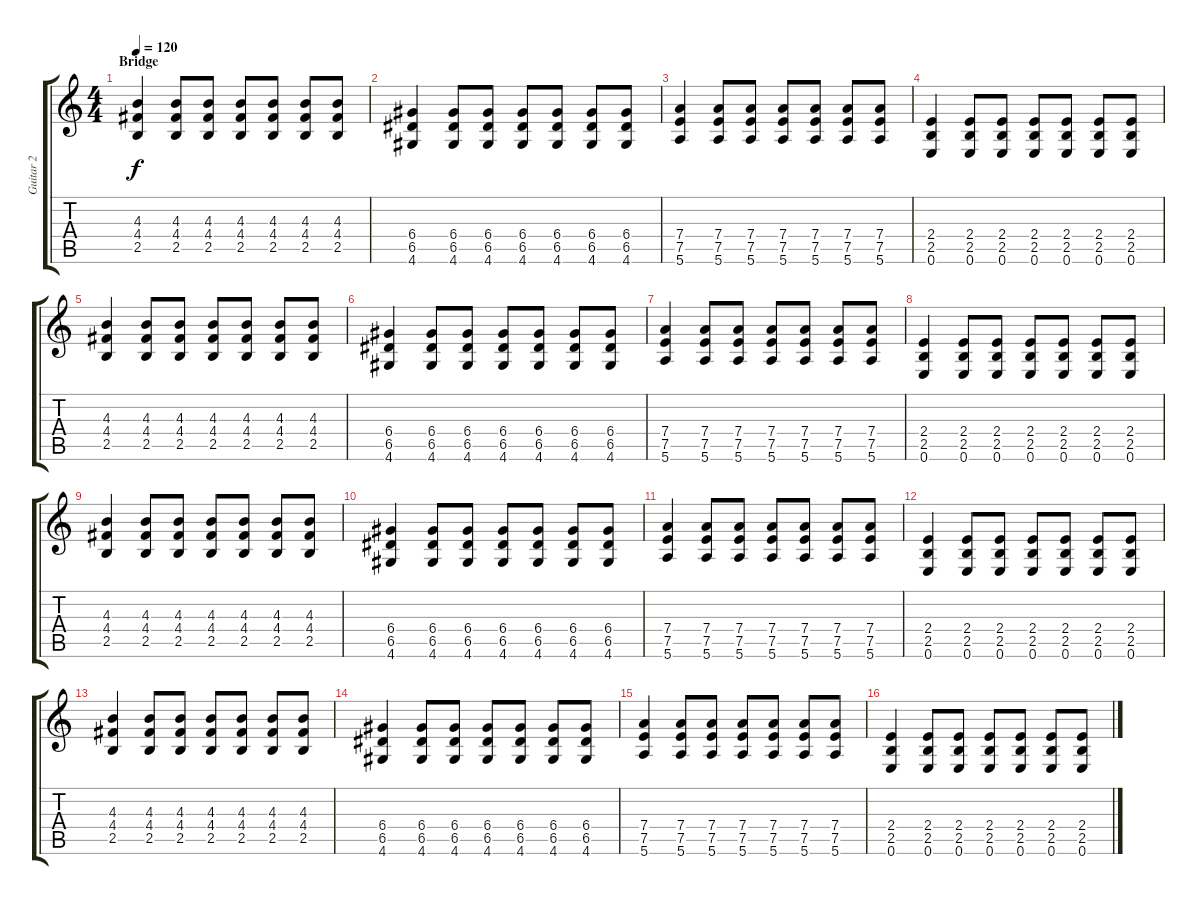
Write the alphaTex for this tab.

\track ("Guitar 2" "Guitar 2") {instrument distortionguitar}
\staff {score tabs}
\tuning (E4 B3 G3 D3 A2 E2) {hide}
\ts (4 4)
\section ("" "Bridge")
\tempo 120
\clef g2
\ks c
(4.3 4.4 2.5).4{dy f} (4.3 4.4 2.5).8 (4.3 4.4 2.5).8 (4.3 4.4 2.5).8 (4.3 4.4 2.5).8 (4.3 4.4 2.5).8 (4.3 4.4 2.5).8 |
(6.4 6.5 4.6).4 (6.4 6.5 4.6).8 (6.4 6.5 4.6).8 (6.4 6.5 4.6).8 (6.4 6.5 4.6).8 (6.4 6.5 4.6).8 (6.4 6.5 4.6).8 |
(7.4 7.5 5.6).4 (7.4 7.5 5.6).8 (7.4 7.5 5.6).8 (7.4 7.5 5.6).8 (7.4 7.5 5.6).8 (7.4 7.5 5.6).8 (7.4 7.5 5.6).8 |
(2.4 2.5 0.6).4 (2.4 2.5 0.6).8 (2.4 2.5 0.6).8 (2.4 2.5 0.6).8 (2.4 2.5 0.6).8 (2.4 2.5 0.6).8 (2.4 2.5 0.6).8 |
(4.3 4.4 2.5).4 (4.3 4.4 2.5).8 (4.3 4.4 2.5).8 (4.3 4.4 2.5).8 (4.3 4.4 2.5).8 (4.3 4.4 2.5).8 (4.3 4.4 2.5).8 |
(6.4 6.5 4.6).4 (6.4 6.5 4.6).8 (6.4 6.5 4.6).8 (6.4 6.5 4.6).8 (6.4 6.5 4.6).8 (6.4 6.5 4.6).8 (6.4 6.5 4.6).8 |
(7.4 7.5 5.6).4 (7.4 7.5 5.6).8 (7.4 7.5 5.6).8 (7.4 7.5 5.6).8 (7.4 7.5 5.6).8 (7.4 7.5 5.6).8 (7.4 7.5 5.6).8 |
(2.4 2.5 0.6).4 (2.4 2.5 0.6).8 (2.4 2.5 0.6).8 (2.4 2.5 0.6).8 (2.4 2.5 0.6).8 (2.4 2.5 0.6).8 (2.4 2.5 0.6).8 |
(4.3 4.4 2.5).4 (4.3 4.4 2.5).8 (4.3 4.4 2.5).8 (4.3 4.4 2.5).8 (4.3 4.4 2.5).8 (4.3 4.4 2.5).8 (4.3 4.4 2.5).8 |
(6.4 6.5 4.6).4 (6.4 6.5 4.6).8 (6.4 6.5 4.6).8 (6.4 6.5 4.6).8 (6.4 6.5 4.6).8 (6.4 6.5 4.6).8 (6.4 6.5 4.6).8 |
(7.4 7.5 5.6).4 (7.4 7.5 5.6).8 (7.4 7.5 5.6).8 (7.4 7.5 5.6).8 (7.4 7.5 5.6).8 (7.4 7.5 5.6).8 (7.4 7.5 5.6).8 |
(2.4 2.5 0.6).4 (2.4 2.5 0.6).8 (2.4 2.5 0.6).8 (2.4 2.5 0.6).8 (2.4 2.5 0.6).8 (2.4 2.5 0.6).8 (2.4 2.5 0.6).8 |
(4.3 4.4 2.5).4 (4.3 4.4 2.5).8 (4.3 4.4 2.5).8 (4.3 4.4 2.5).8 (4.3 4.4 2.5).8 (4.3 4.4 2.5).8 (4.3 4.4 2.5).8 |
(6.4 6.5 4.6).4 (6.4 6.5 4.6).8 (6.4 6.5 4.6).8 (6.4 6.5 4.6).8 (6.4 6.5 4.6).8 (6.4 6.5 4.6).8 (6.4 6.5 4.6).8 |
(7.4 7.5 5.6).4 (7.4 7.5 5.6).8 (7.4 7.5 5.6).8 (7.4 7.5 5.6).8 (7.4 7.5 5.6).8 (7.4 7.5 5.6).8 (7.4 7.5 5.6).8 |
(2.4 2.5 0.6).4 (2.4 2.5 0.6).8 (2.4 2.5 0.6).8 (2.4 2.5 0.6).8 (2.4 2.5 0.6).8 (2.4 2.5 0.6).8 (2.4 2.5 0.6).8
